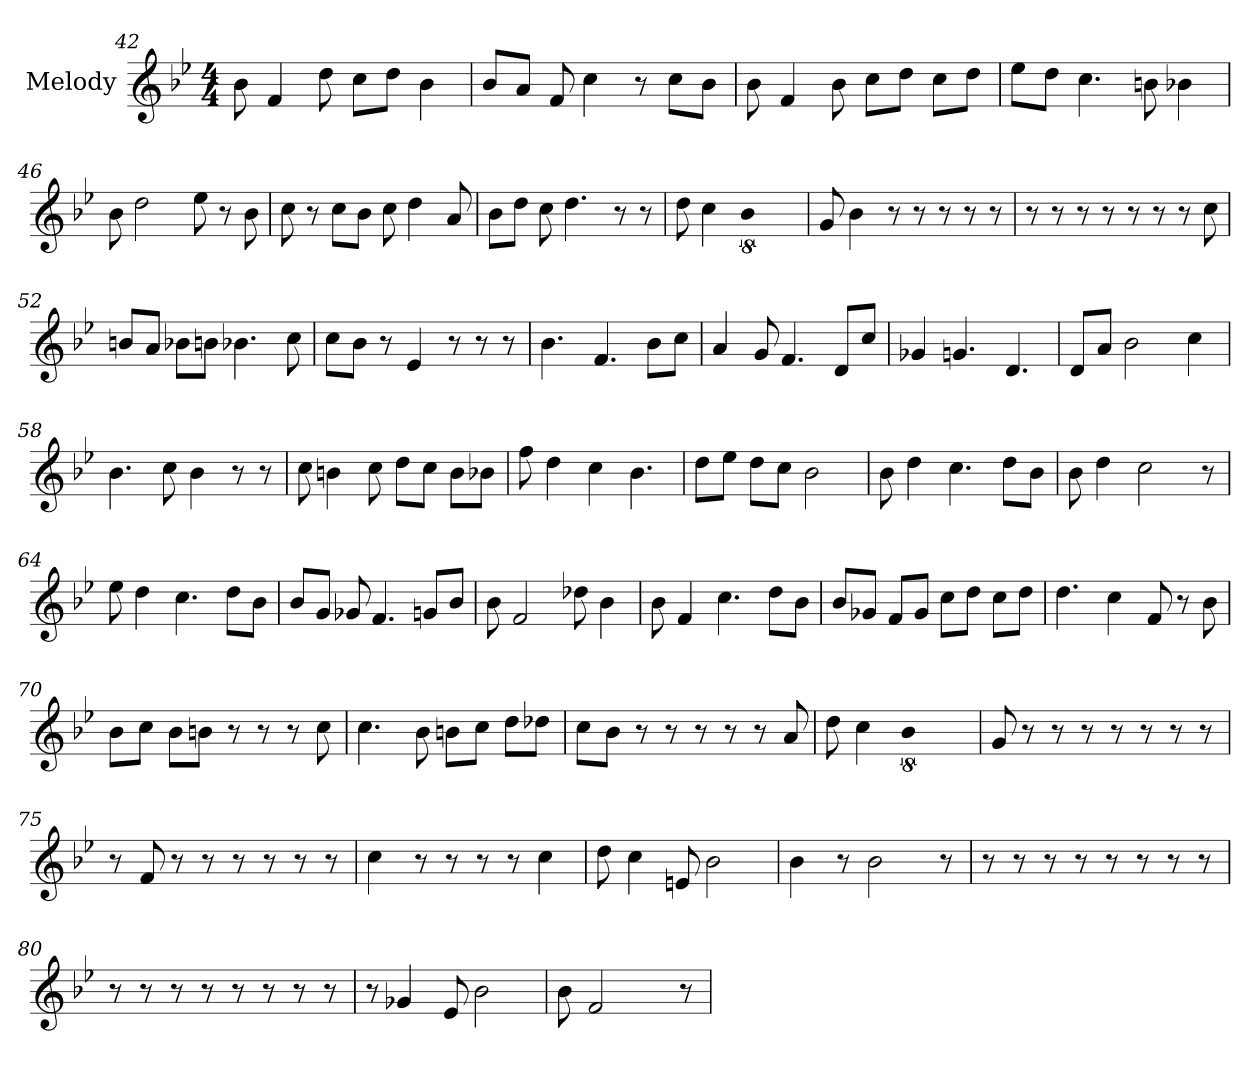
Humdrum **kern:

**kern
*part1
*staff1
*I"Melody
*clefG2
*k[b-e-]
*B-:
*M4/4
=42
8b-
4f
8dd
8cc\L
8dd\J
4b-
=43
8b-/L
8a/J
8f
4cc
8r
8cc\L
8b-\J
=44
8b-
4f
8b-
8cc\L
8dd\J
8cc\L
8dd\J
=45
8ee-\L
8dd\J
4.cc
8b
4b-
=46
8b-
2dd
8ee-
8r
8b-
=47
8cc
8r
8cc\L
8b-\J
8cc
4dd
8a
=48
8b-\L
8dd\J
8cc
4.dd
8r
8r
=49
8dd
4cc
!LO:N:vis=2
8%5b-
=50
8g
4b-
8r
8r
8r
8r
8r
=51
8r
8r
8r
8r
8r
8r
8r
8cc
=52
8b/L
8a/J
8b-\L
8b\J
4.b-
8cc
=53
8cc\L
8b-\J
8r
4e-
8r
8r
8r
=54
4.b-
4.f
8b-\L
8cc\J
=55
4a
8g
4.f
8d/L
8cc/J
=56
4g-
4.g
4.d
=57
8d/L
8a/J
2b-
4cc
=58
4.b-
8cc
4b-
8r
8r
=59
8cc
4b
8cc
8dd\L
8cc\J
8b\L
8b-\J
=60
8ff
4dd
4cc
4.b-
=61
8dd\L
8ee-\J
8dd\L
8cc\J
2b-
=62
8b-
4dd
4.cc
8dd\L
8b-\J
=63
8b-
4dd
2cc
8r
=64
8ee-
4dd
4.cc
8dd\L
8b-\J
=65
8b-/L
8g/J
8g-
4.f
8g/L
8b-/J
=66
8b-
2f
8dd-
4b-
=67
8b-
4f
4.cc
8dd\L
8b-\J
=68
8b-/L
8g-/J
8f/L
8g-/J
8cc\L
8dd\J
8cc\L
8dd\J
=69
4.dd
4cc
8f
8r
8b-
=70
8b-\L
8cc\J
8b-\L
8b\J
8r
8r
8r
8cc
=71
4.cc
8b-
8b\L
8cc\J
8dd\L
8dd-\J
=72
8cc\L
8b-\J
8r
8r
8r
8r
8r
8a
=73
8dd
4cc
!LO:N:vis=2
8%5b-
=74
8g
8r
8r
8r
8r
8r
8r
8r
=75
8r
8f
8r
8r
8r
8r
8r
8r
=76
4cc
8r
8r
8r
8r
4cc
=77
8dd
4cc
8e
2b-
=78
4b-
8r
2b-
8r
=79
8r
8r
8r
8r
8r
8r
8r
8r
=80
8r
8r
8r
8r
8r
8r
8r
8r
=81
8r
4g-
8e-
2b-
=82
8b-
!LO:N:vis=2
2.f
8r
=
*-
